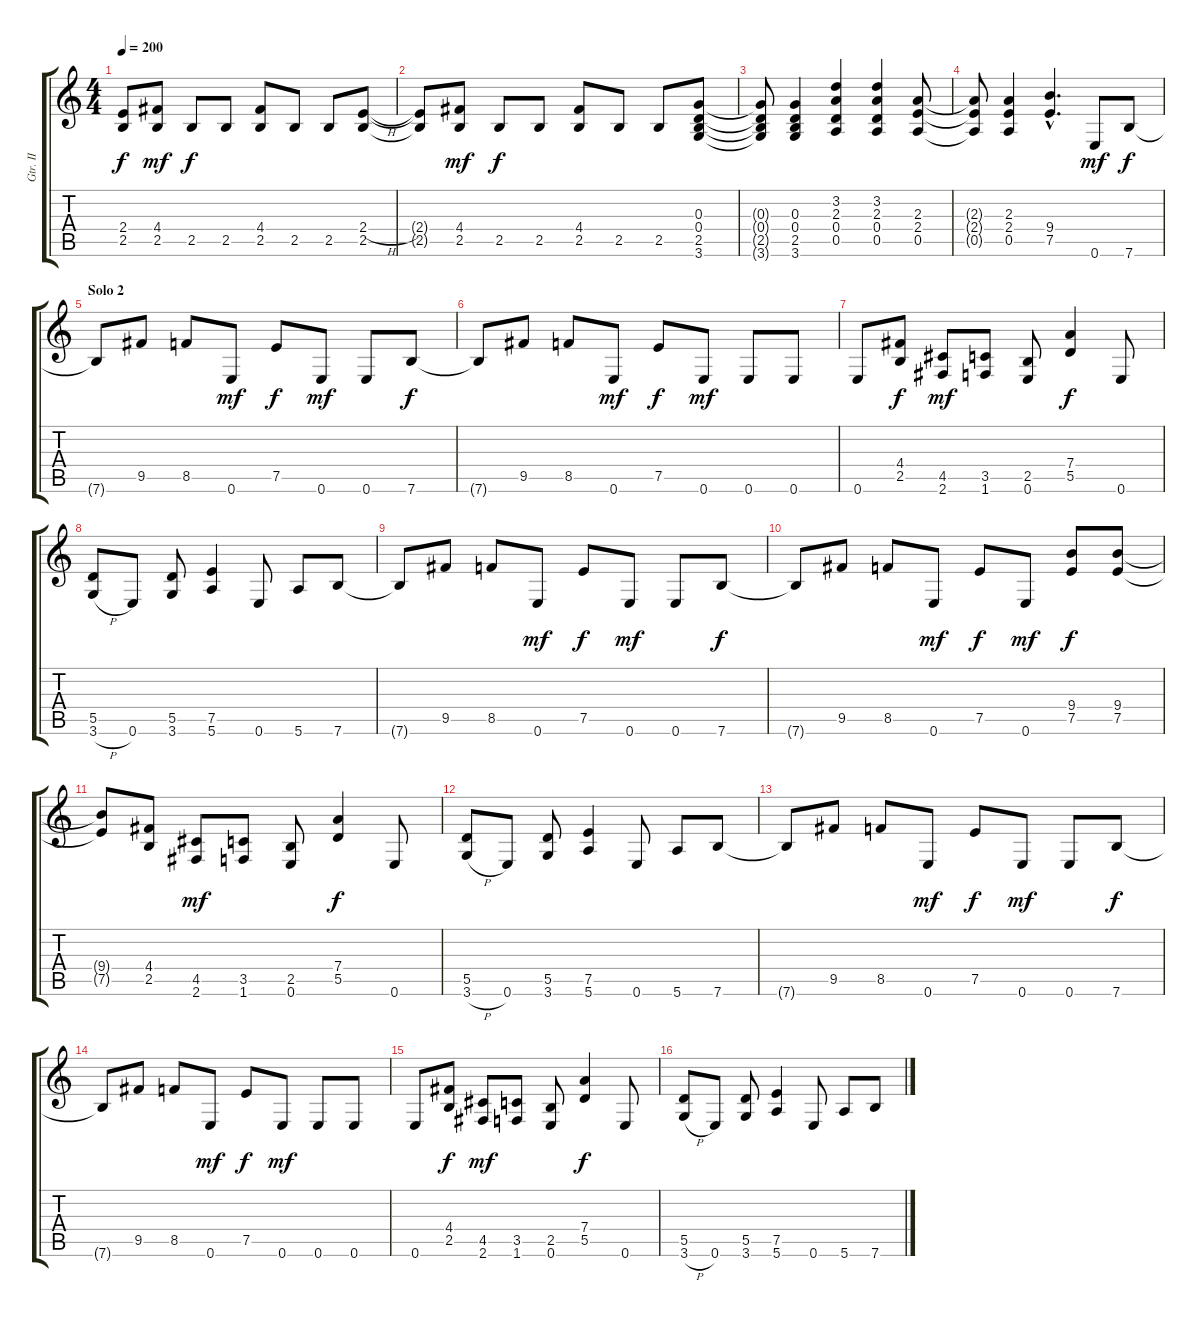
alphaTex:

\track ("Gtr. II" "Gtr. II") {instrument distortionguitar}
\staff {score tabs}
\tuning (E4 B3 G3 D3 A2 E2) {hide}
\ts (4 4)
\tempo 200
\clef g2
\ks c
(2.4{t} 2.5{t}).8{dy f} (4.4 2.5).8{dy mf} 2.5.8{dy f} 2.5.8 (4.4 2.5).8 2.5.8 2.5.8 (2.4{h} 2.5).8 |
(2.4{t} 2.5{t}).8 (4.4 2.5).8{dy mf} 2.5.8{dy f} 2.5.8 (4.4 2.5).8 2.5.8 2.5.8 (0.3 0.4 2.5 3.6).8 |
(0.3{t} 0.4{t} 2.5{t} 3.6{t}).8 (0.3 0.4 2.5 3.6).4 (3.2 2.3 0.4 0.5).4 (3.2 2.3 0.4 0.5).4 (2.3 2.4 0.5).8 |
(2.3{t} 2.4{t} 0.5{t}).8 (2.3 2.4 0.5).4 (9.4{hac} 7.5{hac}).4{d} 0.6.8{dy mf} 7.6.8{dy f} |
\section ("" "Solo 2")
7.6{t}.8 9.5.8 8.5.8 0.6.8{dy mf} 7.5.8{dy f} 0.6.8{dy mf} 0.6.8 7.6.8{dy f} |
7.6{t}.8 9.5.8 8.5.8 0.6.8{dy mf} 7.5.8{dy f} 0.6.8{dy mf} 0.6.8 0.6.8 |
0.6.8 (4.4 2.5).8{dy f} (4.5 2.6).8{dy mf} (3.5 1.6).8 (2.5 0.6).8 (7.4 5.5).4{dy f} 0.6.8 |
(5.5 3.6{h}).8 0.6.8 (5.5 3.6).8 (7.5 5.6).4 0.6.8 5.6.8 7.6.8 |
7.6{t}.8 9.5.8 8.5.8 0.6.8{dy mf} 7.5.8{dy f} 0.6.8{dy mf} 0.6.8 7.6.8{dy f} |
7.6{t}.8 9.5.8 8.5.8 0.6.8{dy mf} 7.5.8{dy f} 0.6.8{dy mf} (9.4 7.5).8{dy f} (9.4 7.5).8 |
(9.4{t} 7.5{t}).8 (4.4 2.5).8 (4.5 2.6).8{dy mf} (3.5 1.6).8 (2.5 0.6).8 (7.4 5.5).4{dy f} 0.6.8 |
(5.5 3.6{h}).8 0.6.8 (5.5 3.6).8 (7.5 5.6).4 0.6.8 5.6.8 7.6.8 |
7.6{t}.8 9.5.8 8.5.8 0.6.8{dy mf} 7.5.8{dy f} 0.6.8{dy mf} 0.6.8 7.6.8{dy f} |
7.6{t}.8 9.5.8 8.5.8 0.6.8{dy mf} 7.5.8{dy f} 0.6.8{dy mf} 0.6.8 0.6.8 |
0.6.8 (4.4 2.5).8{dy f} (4.5 2.6).8{dy mf} (3.5 1.6).8 (2.5 0.6).8 (7.4 5.5).4{dy f} 0.6.8 |
(5.5 3.6{h}).8 0.6.8 (5.5 3.6).8 (7.5 5.6).4 0.6.8 5.6.8 7.6.8
